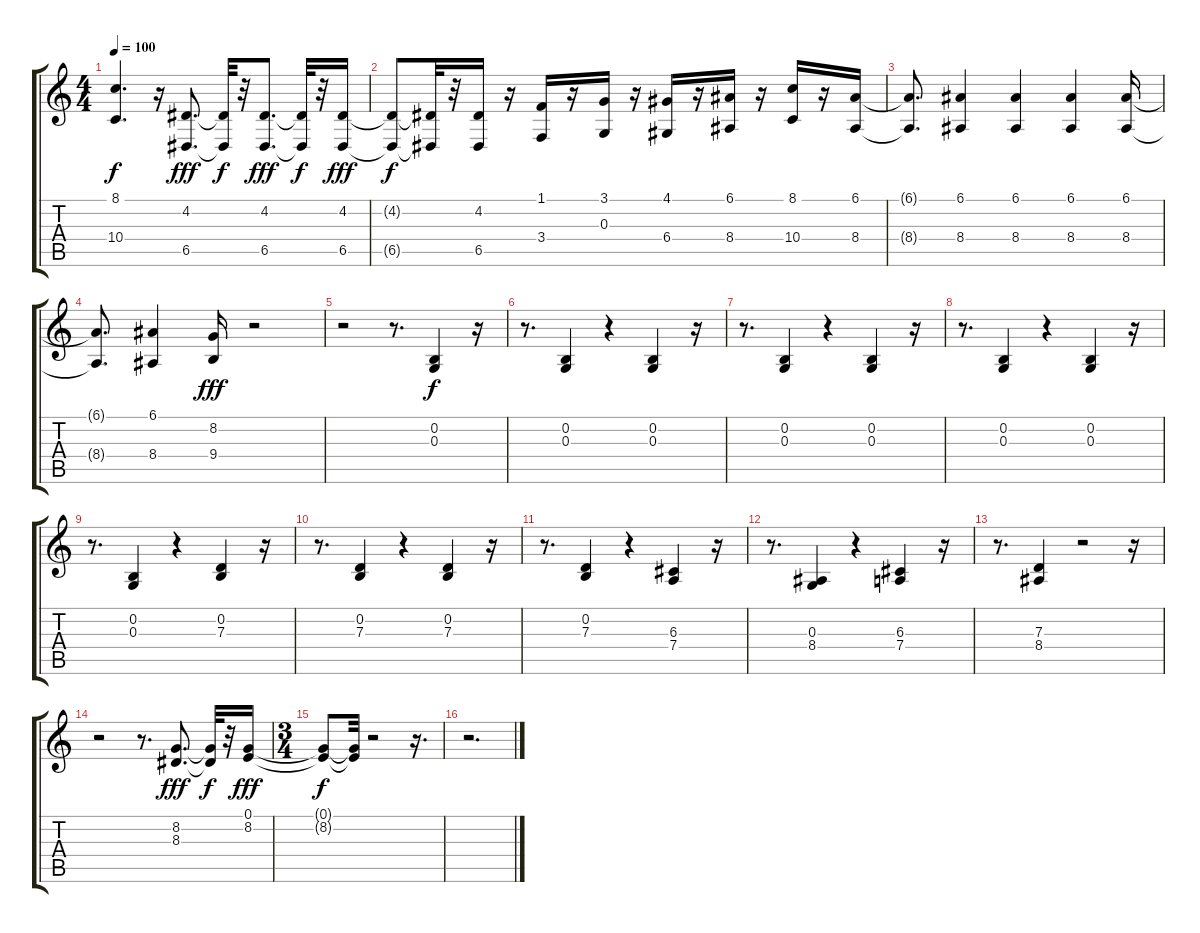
\track "" {instrument frenchhorn}
\staff {score tabs}
\tuning (E4 B3 G3 D3 A2 E2) {hide}
\ts (4 4)
\tempo 100
\clef g2
\ks c
(8.1{t} 10.4{t}).4{d dy f} r.16 (4.2 6.5).8{d dy fff} (4.2{t} 6.5{t}).32{dy f} r.32 (4.2 6.5).8{d dy fff} (4.2{t} 6.5{t}).32{dy f} r.32 (4.2 6.5).16{dy fff} |
(4.2{t} 6.5{t}).8{dy f} (4.2{t} 6.5{t}).32 r.32 (4.2 6.5).16 r.16 (1.1 3.4).16 r.16 (3.1 0.3).16 r.16 (4.1 6.4).16 r.16 (6.1 8.4).16 r.16 (8.1 10.4).16 r.16 (6.1 8.4).16 |
(6.1{t} 8.4{t}).8{d} (6.1 8.4).4 (6.1 8.4).4 (6.1 8.4).4 (6.1 8.4).16 |
(6.1{t} 8.4{t}).8{d} (6.1 8.4).4 (8.2 9.4).16{dy fff} r.2 |
r.2 r.8{d} (0.2 0.3).4{dy f} r.16 |
r.8{d} (0.2 0.3).4 r.4 (0.2 0.3).4 r.16 |
r.8{d} (0.2 0.3).4 r.4 (0.2 0.3).4 r.16 |
r.8{d} (0.2 0.3).4 r.4 (0.2 0.3).4 r.16 |
r.8{d} (0.2 0.3).4 r.4 (0.2 7.3).4 r.16 |
r.8{d} (0.2 7.3).4 r.4 (0.2 7.3).4 r.16 |
r.8{d} (0.2 7.3).4 r.4 (6.3 7.4).4 r.16 |
r.8{d} (0.3 8.4).4 r.4 (6.3 7.4).4 r.16 |
r.8{d} (7.3 8.4).4 r.2 r.16 |
r.2 r.8{d} (8.2 8.3).8{d dy fff} (8.2{t} 8.3{t}).32{dy f} r.32 (0.1 8.2).16{dy fff} |
\ts (3 4)
(0.1{t} 8.2{t}).8{dy f} (0.1{t} 8.2{t}).32 r.2 r.16{d} |
r.2{d}
